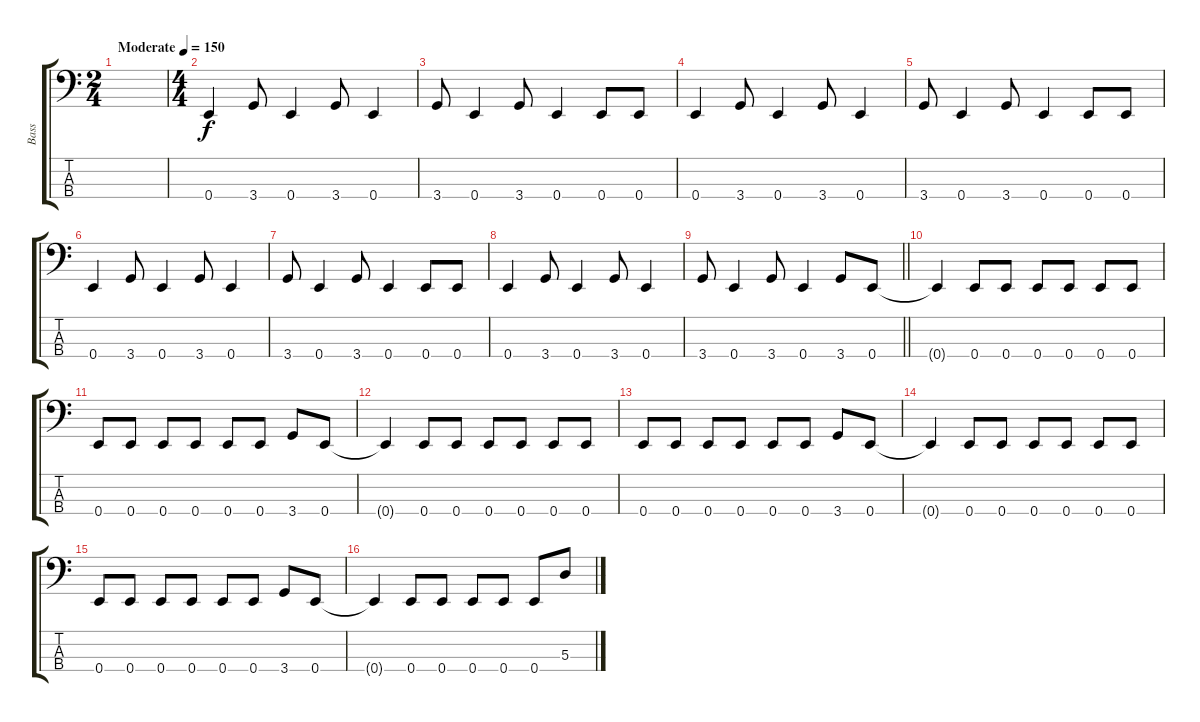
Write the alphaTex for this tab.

\track ("Bass" "Bass") {instrument electricbassfinger}
\staff {score tabs}
\tuning (G2 D2 A1 E1) {hide}
\ts (2 4)
\tempo (150 "Moderate")
\clef f4
\ks c
|
\ts (4 4)
0.4.4 3.4.8 0.4.4 3.4.8 0.4.4 |
3.4.8 0.4.4 3.4.8 0.4.4 0.4.8 0.4.8 |
0.4.4 3.4.8 0.4.4 3.4.8 0.4.4 |
3.4.8 0.4.4 3.4.8 0.4.4 0.4.8 0.4.8 |
0.4.4 3.4.8 0.4.4 3.4.8 0.4.4 |
3.4.8 0.4.4 3.4.8 0.4.4 0.4.8 0.4.8 |
0.4.4 3.4.8 0.4.4 3.4.8 0.4.4 |
\barLineRight lightlight
3.4.8 0.4.4 3.4.8 0.4.4 3.4.8 0.4.8 |
\section ("" "")
0.4{t}.4 0.4.8 0.4.8 0.4.8 0.4.8 0.4.8 0.4.8 |
0.4.8 0.4.8 0.4.8 0.4.8 0.4.8 0.4.8 3.4.8 0.4.8 |
0.4{t}.4 0.4.8 0.4.8 0.4.8 0.4.8 0.4.8 0.4.8 |
0.4.8 0.4.8 0.4.8 0.4.8 0.4.8 0.4.8 3.4.8 0.4.8 |
0.4{t}.4 0.4.8 0.4.8 0.4.8 0.4.8 0.4.8 0.4.8 |
0.4.8 0.4.8 0.4.8 0.4.8 0.4.8 0.4.8 3.4.8 0.4.8 |
0.4{t}.4 0.4.8 0.4.8 0.4.8 0.4.8 0.4.8 5.3.8
